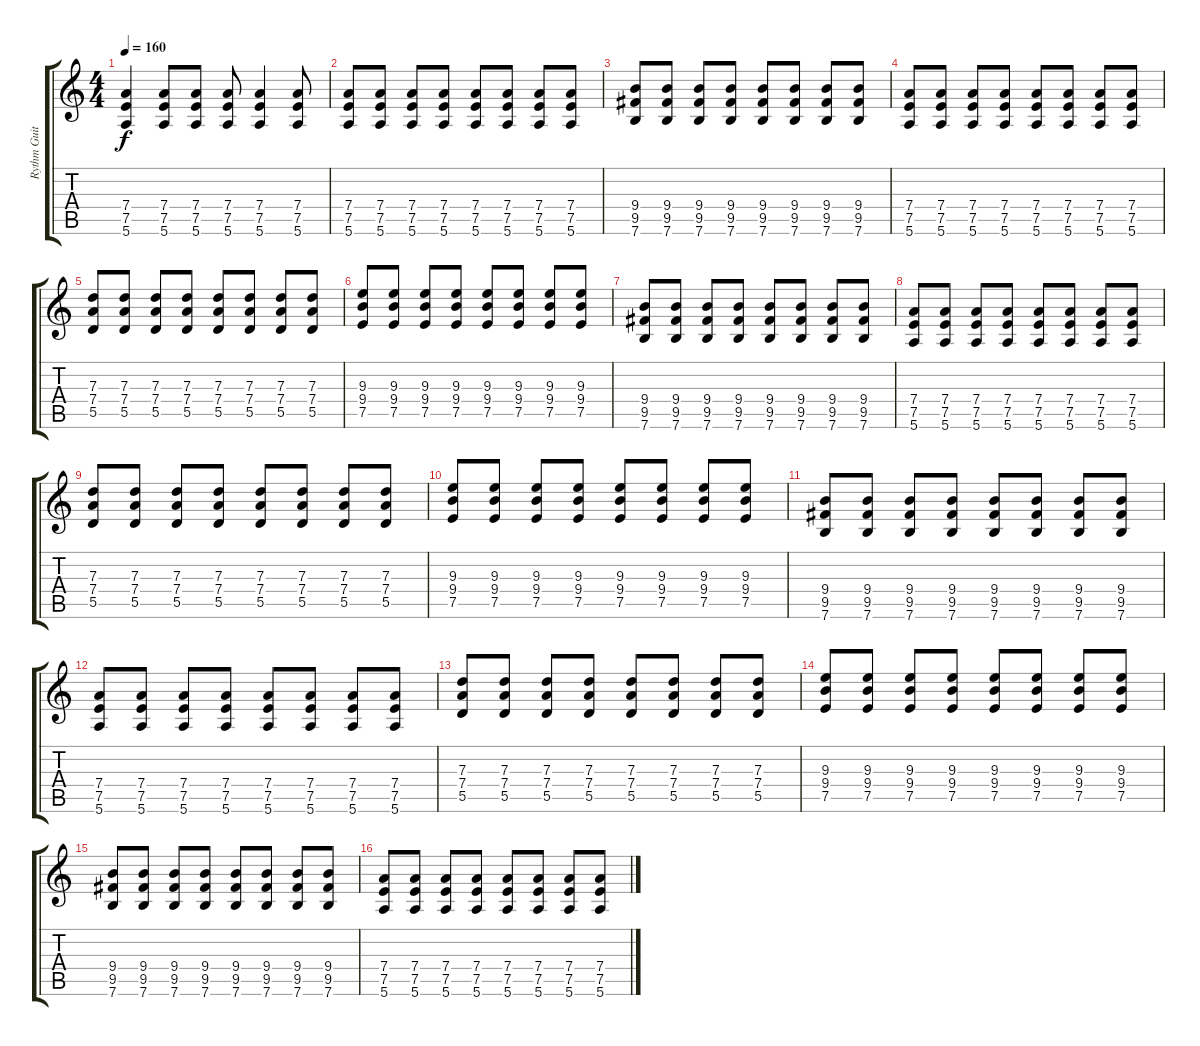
\track ("Rythm Guitar 1" "Rythm Guit") {instrument distortionguitar}
\staff {score tabs}
\tuning (E4 B3 G3 D3 A2 E2) {hide}
\ts (4 4)
\tempo 160
\clef g2
\ks c
(7.4 7.5 5.6).4{dy f} (7.4 7.5 5.6).8 (7.4 7.5 5.6).8 (7.4 7.5 5.6).8 (7.4 7.5 5.6).4 (7.4 7.5 5.6).8 |
(7.4 7.5 5.6).8 (7.4 7.5 5.6).8 (7.4 7.5 5.6).8 (7.4 7.5 5.6).8 (7.4 7.5 5.6).8 (7.4 7.5 5.6).8 (7.4 7.5 5.6).8 (7.4 7.5 5.6).8 |
(9.4 9.5 7.6).8 (9.4 9.5 7.6).8 (9.4 9.5 7.6).8 (9.4 9.5 7.6).8 (9.4 9.5 7.6).8 (9.4 9.5 7.6).8 (9.4 9.5 7.6).8 (9.4 9.5 7.6).8 |
(7.4 7.5 5.6).8 (7.4 7.5 5.6).8 (7.4 7.5 5.6).8 (7.4 7.5 5.6).8 (7.4 7.5 5.6).8 (7.4 7.5 5.6).8 (7.4 7.5 5.6).8 (7.4 7.5 5.6).8 |
(7.3 7.4 5.5).8 (7.3 7.4 5.5).8 (7.3 7.4 5.5).8 (7.3 7.4 5.5).8 (7.3 7.4 5.5).8 (7.3 7.4 5.5).8 (7.3 7.4 5.5).8 (7.3 7.4 5.5).8 |
(9.3 9.4 7.5).8 (9.3 9.4 7.5).8 (9.3 9.4 7.5).8 (9.3 9.4 7.5).8 (9.3 9.4 7.5).8 (9.3 9.4 7.5).8 (9.3 9.4 7.5).8 (9.3 9.4 7.5).8 |
(9.4 9.5 7.6).8 (9.4 9.5 7.6).8 (9.4 9.5 7.6).8 (9.4 9.5 7.6).8 (9.4 9.5 7.6).8 (9.4 9.5 7.6).8 (9.4 9.5 7.6).8 (9.4 9.5 7.6).8 |
(7.4 7.5 5.6).8 (7.4 7.5 5.6).8 (7.4 7.5 5.6).8 (7.4 7.5 5.6).8 (7.4 7.5 5.6).8 (7.4 7.5 5.6).8 (7.4 7.5 5.6).8 (7.4 7.5 5.6).8 |
(7.3 7.4 5.5).8 (7.3 7.4 5.5).8 (7.3 7.4 5.5).8 (7.3 7.4 5.5).8 (7.3 7.4 5.5).8 (7.3 7.4 5.5).8 (7.3 7.4 5.5).8 (7.3 7.4 5.5).8 |
(9.3 9.4 7.5).8 (9.3 9.4 7.5).8 (9.3 9.4 7.5).8 (9.3 9.4 7.5).8 (9.3 9.4 7.5).8 (9.3 9.4 7.5).8 (9.3 9.4 7.5).8 (9.3 9.4 7.5).8 |
(9.4 9.5 7.6).8 (9.4 9.5 7.6).8 (9.4 9.5 7.6).8 (9.4 9.5 7.6).8 (9.4 9.5 7.6).8 (9.4 9.5 7.6).8 (9.4 9.5 7.6).8 (9.4 9.5 7.6).8 |
(7.4 7.5 5.6).8 (7.4 7.5 5.6).8 (7.4 7.5 5.6).8 (7.4 7.5 5.6).8 (7.4 7.5 5.6).8 (7.4 7.5 5.6).8 (7.4 7.5 5.6).8 (7.4 7.5 5.6).8 |
(7.3 7.4 5.5).8 (7.3 7.4 5.5).8 (7.3 7.4 5.5).8 (7.3 7.4 5.5).8 (7.3 7.4 5.5).8 (7.3 7.4 5.5).8 (7.3 7.4 5.5).8 (7.3 7.4 5.5).8 |
(9.3 9.4 7.5).8 (9.3 9.4 7.5).8 (9.3 9.4 7.5).8 (9.3 9.4 7.5).8 (9.3 9.4 7.5).8 (9.3 9.4 7.5).8 (9.3 9.4 7.5).8 (9.3 9.4 7.5).8 |
(9.4 9.5 7.6).8 (9.4 9.5 7.6).8 (9.4 9.5 7.6).8 (9.4 9.5 7.6).8 (9.4 9.5 7.6).8 (9.4 9.5 7.6).8 (9.4 9.5 7.6).8 (9.4 9.5 7.6).8 |
(7.4 7.5 5.6).8 (7.4 7.5 5.6).8 (7.4 7.5 5.6).8 (7.4 7.5 5.6).8 (7.4 7.5 5.6).8 (7.4 7.5 5.6).8 (7.4 7.5 5.6).8 (7.4 7.5 5.6).8
